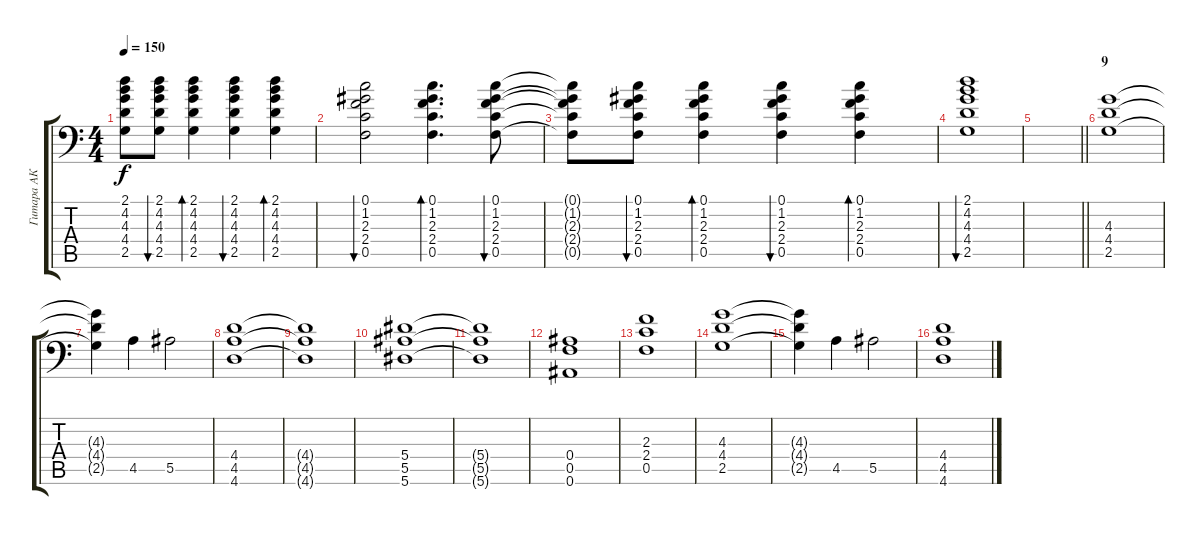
\track ("Гитара АК П" "Гитара АК ") {instrument acousticguitarsteel}
\staff {score tabs}
\tuning (C4 G3 Eb3 Bb2 F2 Bb1) {hide}
\ts (4 4)
\tempo 150
\clef f4
\ks c
(2.1{t} 4.2{t} 4.3{t} 4.4{t} 2.5{t}).8{dy f} (2.1 4.2 4.3 4.4 2.5).8{bu 60} (2.1 4.2 4.3 4.4 2.5).4{bd 60} (2.1 4.2 4.3 4.4 2.5).4{bu 60} (2.1 4.2 4.3 4.4 2.5).4{bd 60} |
(0.1 1.2 2.3 2.4 0.5).2{bu 60} (0.1 1.2 2.3 2.4 0.5).4{d bd 60} (0.1 1.2 2.3 2.4 0.5).8{bu 60} |
(0.1{t} 1.2{t} 2.3{t} 2.4{t} 0.5{t}).8 (0.1 1.2 2.3 2.4 0.5).8{bu 60} (0.1 1.2 2.3 2.4 0.5).4{bd 60} (0.1 1.2 2.3 2.4 0.5).4{bu 60} (0.1 1.2 2.3 2.4 0.5).4{bd 60} |
(2.1 4.2 4.3 4.4 2.5).1{bu 240} |
\barLineRight lightlight
|
\section ("" "9")
(4.3 4.4 2.5).1 |
(4.3{t} 4.4{t} 2.5{t}).4 4.5.4 5.5.2 |
(4.4 4.5 4.6).1 |
(4.4{t} 4.5{t} 4.6{t}).1 |
(5.4 5.5 5.6).1 |
(5.4{t} 5.5{t} 5.6{t}).1 |
(0.4 0.5 0.6).1 |
(2.3 2.4 0.5).1 |
(4.3 4.4 2.5).1 |
(4.3{t} 4.4{t} 2.5{t}).4 4.5.4 5.5.2 |
(4.4 4.5 4.6).1
